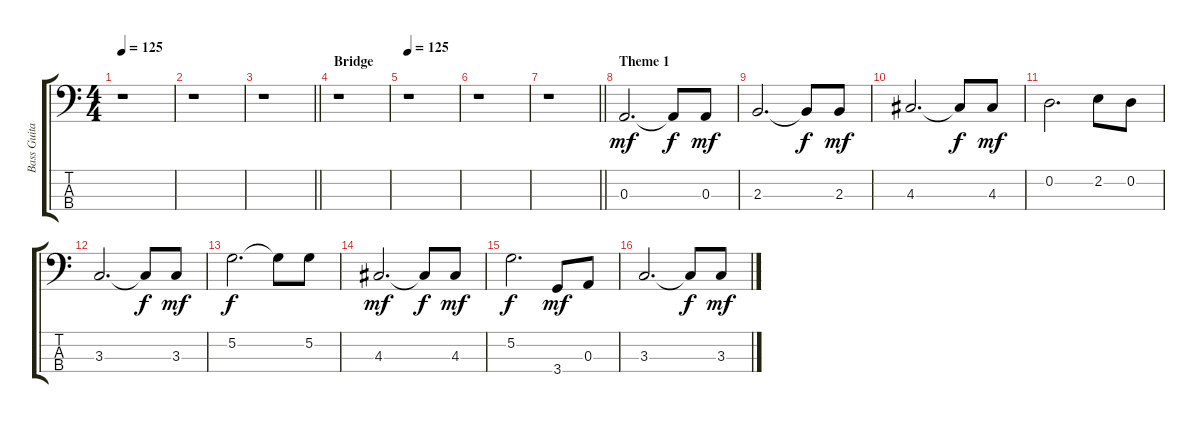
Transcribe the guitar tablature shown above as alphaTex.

\track ("Bass Guitar" "Bass Guita") {instrument electricbassfinger}
\staff {score tabs}
\tuning (G2 D2 A1 E1) {hide}
\ts (4 4)
\tempo 125
\clef f4
\ks c
r.1{dy mf} |
r.1 |
\barLineRight lightlight
r.1 |
\section ("" "Bridge")
r.1 |
\tempo 125
r.1 |
r.1 |
\barLineRight lightlight
r.1 |
\section ("" "Theme 1")
0.3.2{d} 0.3{t}.8{dy f} 0.3.8{dy mf} |
2.3.2{d} 2.3{t}.8{dy f} 2.3.8{dy mf} |
4.3.2{d} 4.3{t}.8{dy f} 4.3.8{dy mf} |
0.2.2{d} 2.2.8 0.2.8 |
3.3.2{d} 3.3{t}.8{dy f} 3.3.8{dy mf} |
5.2.2{d dy f} 5.2{t}.8 5.2.8 |
4.3.2{d dy mf} 4.3{t}.8{dy f} 4.3.8{dy mf} |
5.2.2{d dy f} 3.4.8{dy mf} 0.3.8 |
3.3.2{d} 3.3{t}.8{dy f} 3.3.8{dy mf}
